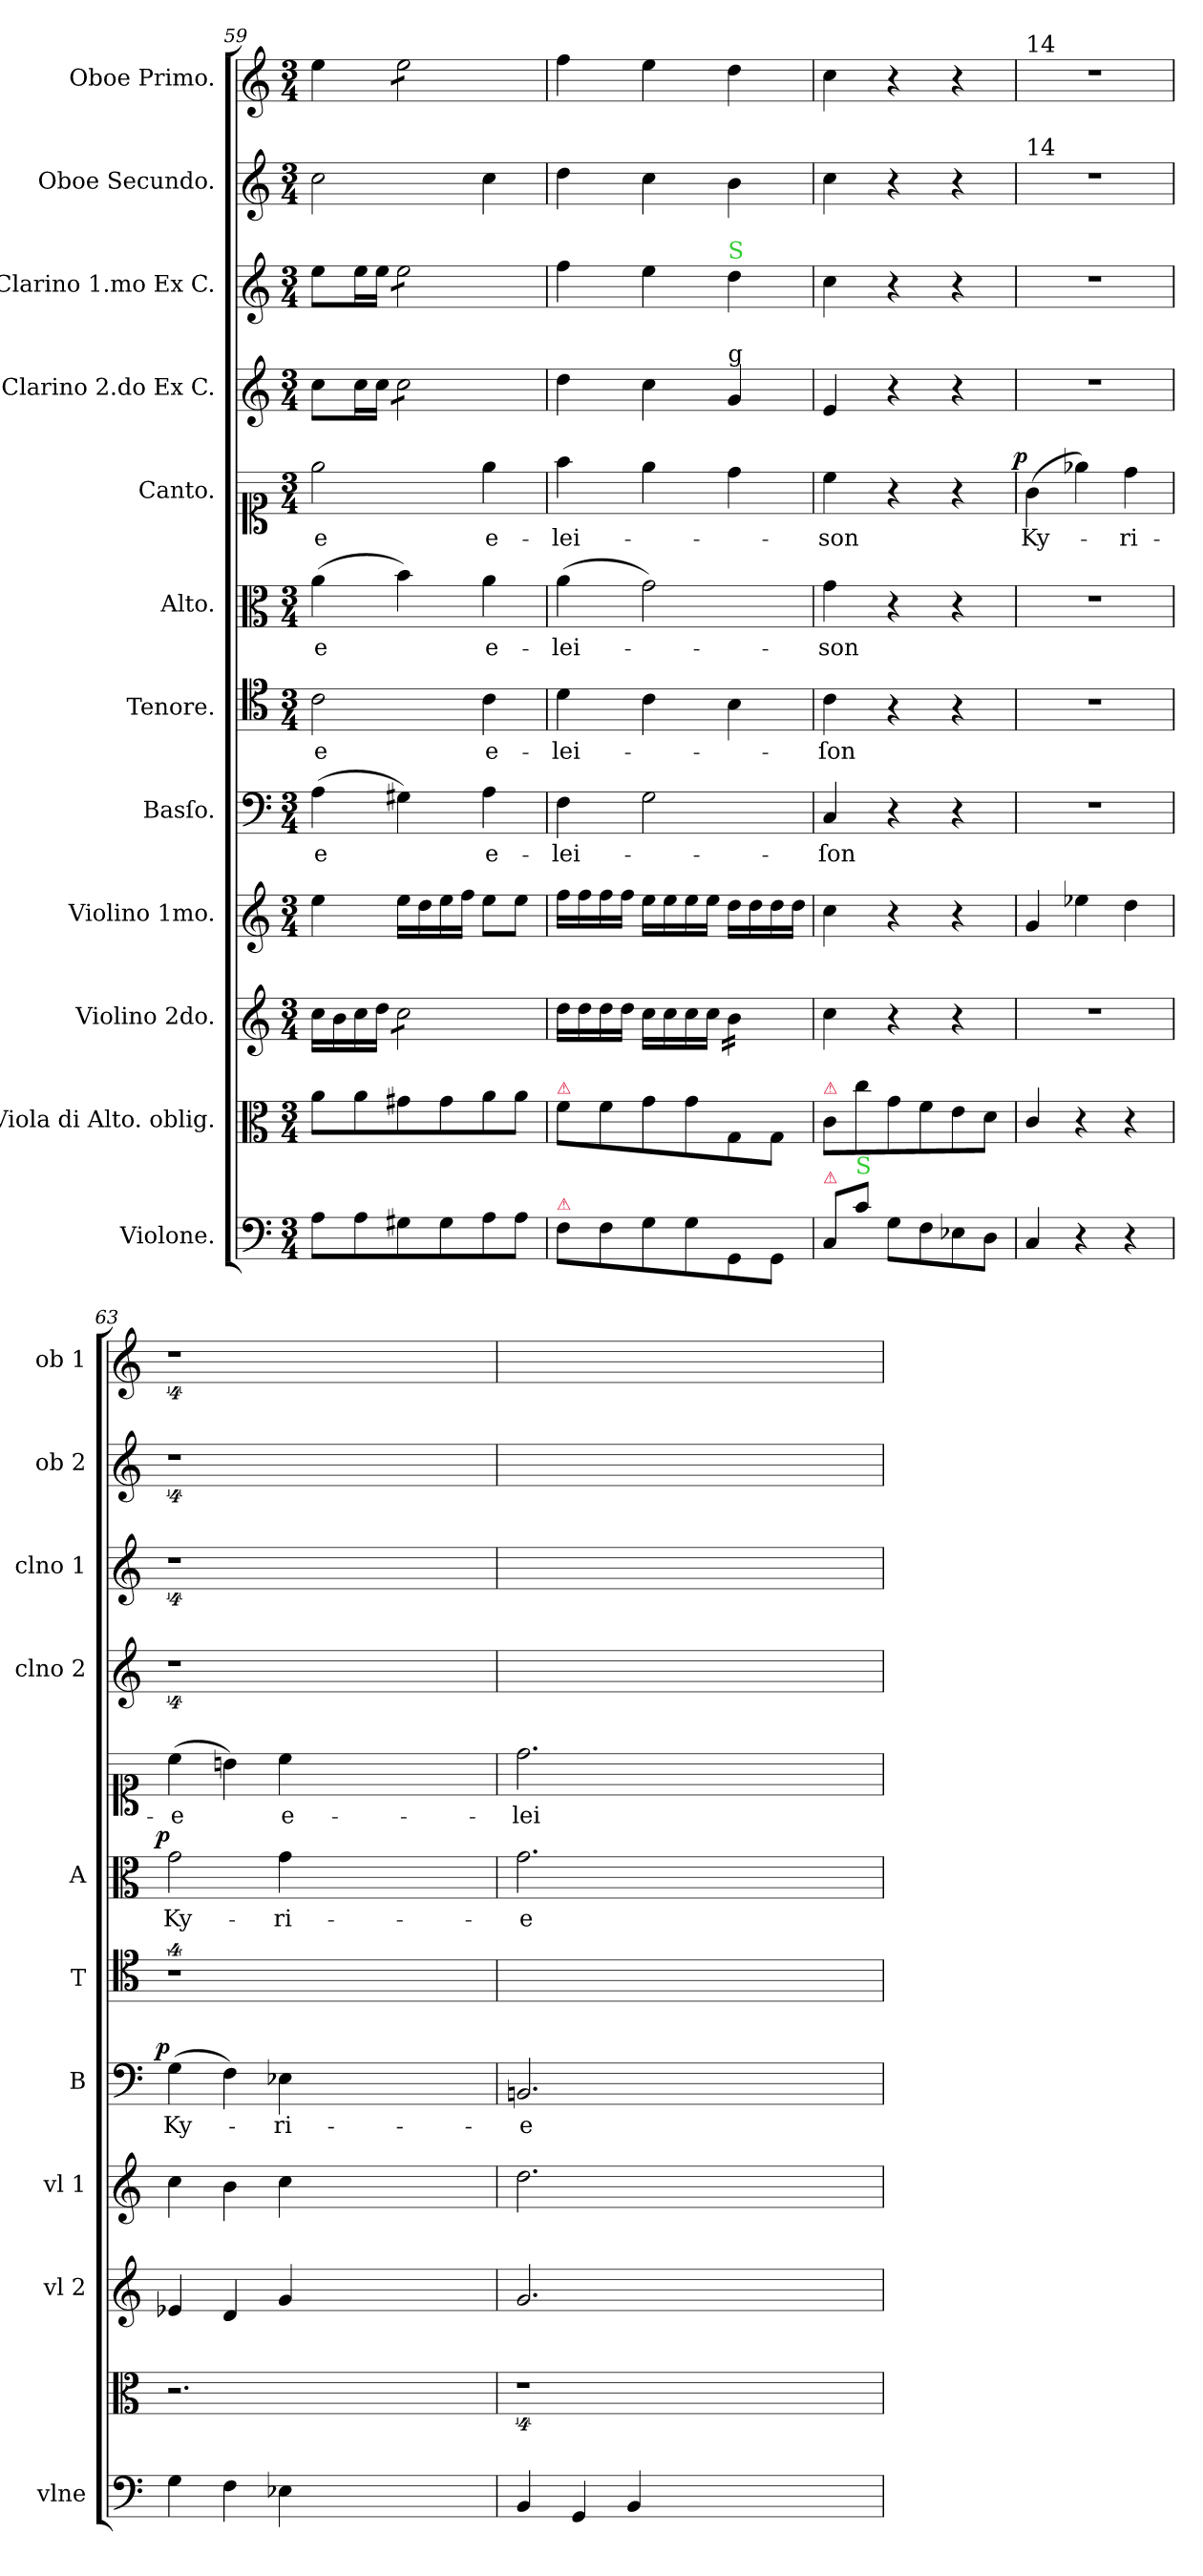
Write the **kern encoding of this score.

**kern	**dynam	**kern	**kern	**dynam	**kern	**dynam	**kern	**text	**dynam	**kern	**text	**kern	**text	**dynam	**kern	**text	**dynam	**kern	**kern	**kern	**kern
*part12	*part12	*part11	*part10	*part10	*part9	*part9	*part8	*part8	*part8	*part7	*part7	*part6	*part6	*part6	*part5	*part5	*part5	*part4	*part3	*part2	*part1
*staff12	*staff12	*staff11	*staff10	*staff10	*staff9	*staff9	*staff8	*staff8	*staff8	*staff7	*staff7	*staff6	*staff6	*staff6	*staff5	*staff5	*staff5	*staff4	*staff3	*staff2	*staff1
*I"Violone.	*	*I"Viola di Alto. oblig.	*I"Violino 2do.	*	*I"Violino 1mo.	*	*I"Basſo.	*	*	*I"Tenore.	*	*I"Alto.	*	*	*I"Canto.	*	*	*I"Clarino 2.do Ex C.	*I"Clarino 1.mo Ex C.	*I"Oboe Secundo.	*I"Oboe Primo.
*I'vlne	*	*	*I'vl 2	*	*I'vl 1	*	*I'B	*	*	*I'T	*	*I'A	*	*	*	*	*	*I'clno 2	*I'clno 1	*I'ob 2	*I'ob 1
*clefF4	*	*clefC3	*clefG2	*	*clefG2	*	*clefF4	*	*	*clefC4	*	*clefC3	*	*	*clefC1	*	*	*clefG2	*clefG2	*clefG2	*clefG2
*k[]	*	*k[]	*k[]	*	*k[]	*	*k[]	*	*	*k[]	*	*k[]	*	*	*k[]	*	*	*k[]	*k[]	*k[]	*k[]
*C:	*	*C:	*C:	*	*C:	*	*C:	*	*	*C:	*	*C:	*	*	*C:	*	*	*C:	*C:	*C:	*C:
*M3/4	*	*M3/4	*M3/4	*	*M3/4	*	*M3/4	*	*	*M3/4	*	*M3/4	*	*	*M3/4	*	*	*M3/4	*M3/4	*M3/4	*M3/4
=59	=59	=59	=59	=59	=59	=59	=59	=59	=59	=59	=59	=59	=59	=59	=59	=59	=59	=59	=59	=59	=59
!	!	!	!	!	!	!	!	!	!	!	!LO:LY:i	!	!	!	!	!	!	!	!	!	!
8A\L	.	8a\L	16cc\LL	.	4ee\	.	(4A\	-e	.	2c\	-e	(4a\	-e	.	2ee\	-e	.	8cc\L	8ee\L	2cc\	4ee\
.	.	.	16b\	.	.	.	.	.	.	.	.	.	.	.	.	.	.	.	.	.	.
8A\	.	8a\	16cc\	.	.	.	.	.	.	.	.	.	.	.	.	.	.	16cc\L	16ee\L	.	.
.	.	.	16dd\JJ	.	.	.	.	.	.	.	.	.	.	.	.	.	.	16cc\JJ	16ee\JJ	.	.
*	*	*	*tremolo	*	*	*	*	*	*	*	*	*	*	*	*	*	*	*	*	*	*
*	*	*	*	*	*	*	*	*	*	*	*	*	*	*	*	*	*	*tremolo	*	*	*
*	*	*	*	*	*	*	*	*	*	*	*	*	*	*	*	*	*	*	*tremolo	*	*
*	*	*	*	*	*	*	*	*	*	*	*	*	*	*	*	*	*	*	*	*	*tremolo
8G#X\	.	8g#X\	8cc\L	.	16ee\LL	.	4G#X\)	.	.	.	.	4b\)	.	.	.	.	.	8cc\L	8ee\L	.	8ee\L
.	.	.	.	.	16dd\	.	.	.	.	.	.	.	.	.	.	.	.	.	.	.	.
8G#\	.	8g#\	8cc\	.	16ee\	.	.	.	.	.	.	.	.	.	.	.	.	8cc\	8ee\	.	8ee\
.	.	.	.	.	16ff\JJ	.	.	.	.	.	.	.	.	.	.	.	.	.	.	.	.
8A\	.	8a\	8cc\	.	8ee\L	.	4A\	e-	.	4c\	e-	4a\	e-	.	4ee\	e-	.	8cc\	8ee\	4cc\	8ee\
8A\J	.	8a\J	8cc\J	.	8ee\J	.	.	.	.	.	.	.	.	.	.	.	.	8cc\J	8ee\J	.	8ee\J
*	*	*	*	*	*	*	*	*	*	*	*	*	*	*	*	*	*	*	*	*	*Xtremolo
*	*	*	*	*	*	*	*	*	*	*	*	*	*	*	*	*	*	*	*Xtremolo	*	*
*	*	*	*	*	*	*	*	*	*	*	*	*	*	*	*	*	*	*Xtremolo	*	*	*
*	*	*	*Xtremolo	*	*	*	*	*	*	*	*	*	*	*	*	*	*	*	*	*	*
=60	=60	=60	=60	=60	=60	=60	=60	=60	=60	=60	=60	=60	=60	=60	=60	=60	=60	=60	=60	=60	=60
!	!	!LO:TX:a:color=crimson:t=⚠	!	!	!	!	!	!	!	!	!	!	!	!	!	!	!	!	!	!	!
!LO:TX:a:color=crimson:t=⚠	!	!	!	!	!	!	!	!	!	!	!	!	!	!	!	!	!	!	!	!	!
8F\L	.	8f\L	16dd\LL	.	16ff\LL	.	4F\	-lei-	.	4d\	-lei-	(4a\	-lei-	.	4ff\	-lei-	.	4dd\	4ff\	4dd\	4ff\
.	.	.	16dd\	.	16ff\	.	.	.	.	.	.	.	.	.	.	.	.	.	.	.	.
8F\	.	8f\	16dd\	.	16ff\	.	.	.	.	.	.	.	.	.	.	.	.	.	.	.	.
.	.	.	16dd\JJ	.	16ff\JJ	.	.	.	.	.	.	.	.	.	.	.	.	.	.	.	.
8G\	.	8g\	16cc\LL	.	16ee\LL	.	2G\	.	.	4c\	.	2g\)	.	.	4ee\	.	.	4cc\	4ee\	4cc\	4ee\
.	.	.	16cc\	.	16ee\	.	.	.	.	.	.	.	.	.	.	.	.	.	.	.	.
8G\	.	8g\	16cc\	.	16ee\	.	.	.	.	.	.	.	.	.	.	.	.	.	.	.	.
.	.	.	16cc\JJ	.	16ee\JJ	.	.	.	.	.	.	.	.	.	.	.	.	.	.	.	.
!	!	!	!	!	!	!	!	!	!	!	!	!	!	!	!	!	!	!	!LO:TX:a:color=limegreen:t=S	!	!
!	!	!	!	!	!	!	!	!	!	!	!	!	!	!	!	!	!	!LO:TX:a:t=g	!	!	!
*	*	*	*tremolo	*	*	*	*	*	*	*	*	*	*	*	*	*	*	*	*	*	*
8GG/	.	8G/	16b\LL	.	16dd\LL	.	.	.	.	4B\	.	.	.	.	4dd\	.	.	4g/	4dd\	4b\	4dd\
.	.	.	16b\	.	16dd\	.	.	.	.	.	.	.	.	.	.	.	.	.	.	.	.
8GG/J	.	8G/J	16b\	.	16dd\	.	.	.	.	.	.	.	.	.	.	.	.	.	.	.	.
.	.	.	16b\JJ	.	16dd\JJ	.	.	.	.	.	.	.	.	.	.	.	.	.	.	.	.
*	*	*	*Xtremolo	*	*	*	*	*	*	*	*	*	*	*	*	*	*	*	*	*	*
=61	=61	=61	=61	=61	=61	=61	=61	=61	=61	=61	=61	=61	=61	=61	=61	=61	=61	=61	=61	=61	=61
!	!	!LO:TX:a:color=crimson:t=⚠	!	!	!	!	!	!	!	!	!	!	!	!	!	!	!	!	!	!	!
!LO:TX:a:color=crimson:t=⚠	!	!	!	!	!	!	!	!	!	!	!	!	!	!	!	!	!	!	!	!	!
8C/L	.	8c/L	4cc\	.	4cc\	.	4C/	-ſon	.	4c\	-ſon	4g\	-son	.	4cc\	-son	.	4e/	4cc\	4cc\	4cc\
!LO:TX:a:color=limegreen:t=S	!	!	!	!	!	!	!	!	!	!	!	!	!	!	!	!	!	!	!	!	!
8c\J	.	8cc\	.	.	.	.	.	.	.	.	.	.	.	.	.	.	.	.	.	.	.
8G\L	.	8g\	4r	.	4r	.	4r	.	.	4r	.	4r	.	.	4r	.	.	4r	4r	4r	4r
8F\	.	8f\	.	.	.	.	.	.	.	.	.	.	.	.	.	.	.	.	.	.	.
8E-X\	.	8e\	4r	.	4r	.	4r	.	.	4r	.	4r	.	.	4r	.	.	4r	4r	4r	4r
8D\J	.	8d\J	.	.	.	.	.	.	.	.	.	.	.	.	.	.	.	.	.	.	.
=62	=62	=62	=62	=62	=62	=62	=62	=62	=62	=62	=62	=62	=62	=62	=62	=62	=62	=62	=62	=62	=62
!	!	!	!	!	!	!	!	!	!	!	!	!	!	!	!	!	!	!	!	!	!LO:TX:a:t=14
!	!	!	!	!	!	!	!	!	!	!	!	!	!	!	!	!	!	!	!	!LO:TX:a:t=14	!
!	!	!	!	!	!	!LO:DY:a	!	!	!	!	!	!	!	!	!	!	!LO:DY:a:rj	!	!	!	!
4C/	.	4c/	2.r	.	4g/	pia.	2.r	.	.	2.r	.	2.r	.	.	(4g\	Ky-	p	2.r	2.r	2.r	2.r
4r	.	4r	.	.	4ee-X\	.	.	.	.	.	.	.	.	.	4ee-X\)	.	.	.	.	.	.
4r	.	4r	.	.	4dd\	.	.	.	.	.	.	.	.	.	4dd\	-ri-	.	.	.	.	.
=63	=63	=63	=63	=63	=63	=63	=63	=63	=63	=63	=63	=63	=63	=63	=63	=63	=63	=63	=63	=63	=63
!	!LO:DY:rj	!	!	!LO:DY:a	!	!	!	!	!LO:DY:a:rj	!	!	!	!	!LO:DY:a:rj	!	!	!	!	!	!	!
4G\	pia&colon;	2.r	4e-X/	pia&colon;	4cc\	.	(4G\	Ky-	p	4%9r	.	2g\	Ky-	p	(4cc\	-e	.	4%9r	4%9r	4%9r	4%9r
4F\	.	.	4d/	.	4b\	.	4F\)	.	.	.	.	.	.	.	4bn\)	.	.	.	.	.	.
4E-X\	.	.	4g/	.	4cc\	.	4E-X\	-ri-	.	.	.	4g\	-ri-	.	4cc\	e-	.	.	.	.	.
1.ryy	.	1.ryy	1.ryy	.	1.ryy	.	1.ryy	.	.	.	.	1.ryy	.	.	1.ryy	.	.	.	.	.	.
=64	=64	=64	=64	=64	=64	=64	=64	=64	=64	=64	=64	=64	=64	=64	=64	=64	=64	=64	=64	=64	=64
4BB/	.	4%9r	2.g/	.	2.dd\	.	2.BBn/	-e	.	0ryy	.	2.g\	-e	.	2.dd\	-lei-	.	0ryy	0ryy	0ryy	0ryy
4GG/	.	.	.	.	.	.	.	.	.	.	.	.	.	.	.	.	.	.	.	.	.
4BB/	.	.	.	.	.	.	.	.	.	.	.	.	.	.	.	.	.	.	.	.	.
1.ryy	.	.	1.ryy	.	1.ryy	.	1.ryy	.	.	.	.	1.ryy	.	.	1.ryy	.	.	.	.	.	.
.	.	.	.	.	.	.	.	.	.	4ryy	.	.	.	.	.	.	.	4ryy	4ryy	4ryy	4ryy
=	=	=	=	=	=	=	=	=	=	=	=	=	=	=	=	=	=	=	=	=	=
*-	*-	*-	*-	*-	*-	*-	*-	*-	*-	*-	*-	*-	*-	*-	*-	*-	*-	*-	*-	*-	*-
